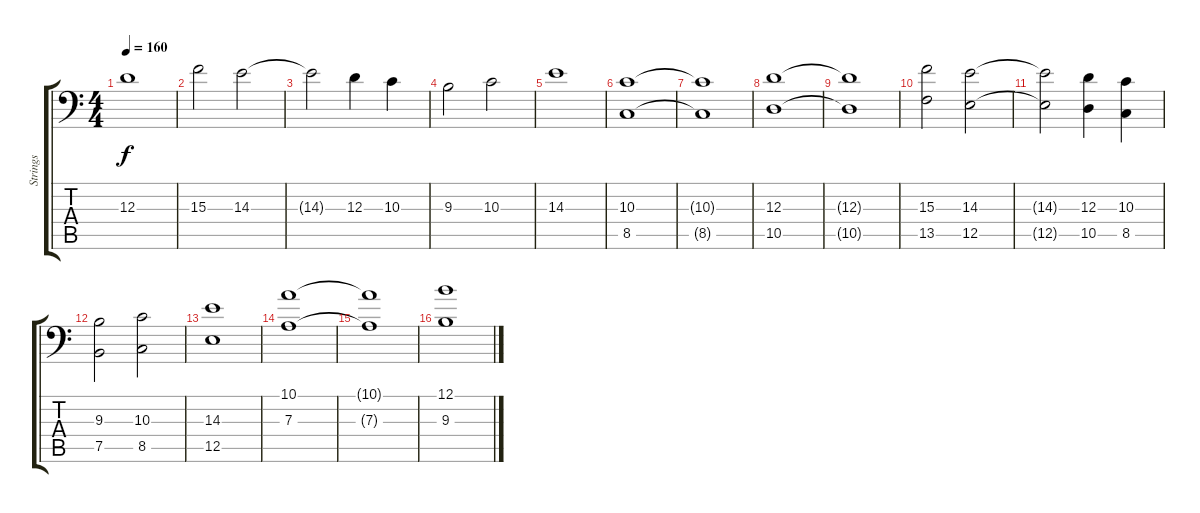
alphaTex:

\track ("Strings" "Strings") {instrument stringensemble1}
\staff {score tabs}
\tuning (B3 Gb3 D3 A2 E2 A1) {hide}
\ts (4 4)
\tempo 160
\clef f4
\ks c
12.3{t}.1{dy f} |
15.3.2 14.3.2 |
14.3{t}.2 12.3.4 10.3.4 |
9.3.2 10.3.2 |
14.3.1 |
(10.3 8.5).1 |
(10.3{t} 8.5{t}).1 |
(12.3 10.5).1 |
(12.3{t} 10.5{t}).1 |
(15.3 13.5).2 (14.3 12.5).2 |
(14.3{t} 12.5{t}).2 (12.3 10.5).4 (10.3 8.5).4 |
(9.3 7.5).2 (10.3 8.5).2 |
(14.3 12.5).1 |
(10.1 7.3).1 |
(10.1{t} 7.3{t}).1 |
(12.1 9.3).1
